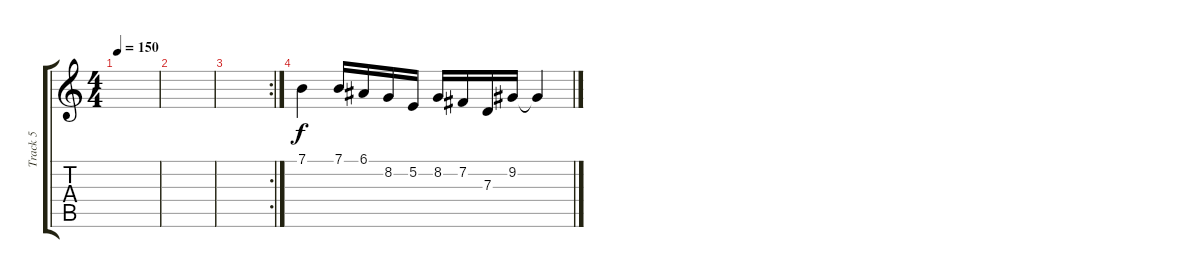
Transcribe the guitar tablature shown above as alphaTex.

\track ("Track 5" "Track 5") {instrument lead2sawtooth}
\staff {score tabs}
\tuning (E4 B3 G3 D3 A2 E2) {hide}
\ts (4 4)
\tempo 150
\clef g2
\ks c
|
|
\rc 2
|
7.1.4 7.1.16 6.1.16 8.2.16 5.2.16 8.2.16 7.2.16 7.3.16 9.2.16 9.2{t}.4
